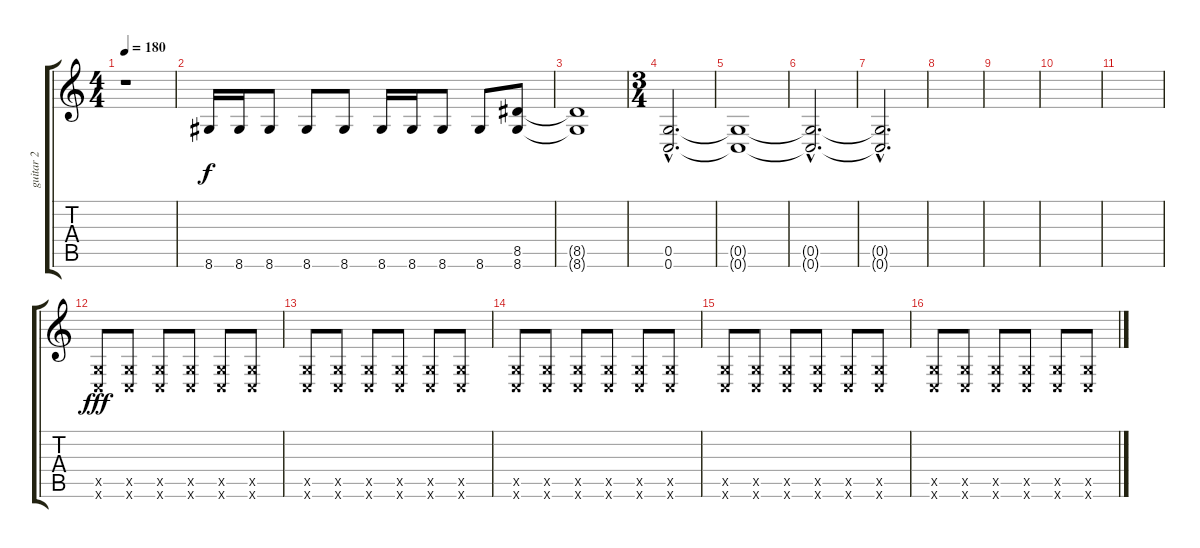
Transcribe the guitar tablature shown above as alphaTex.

\track ("guitar 2" "guitar 2") {instrument overdrivenguitar}
\staff {score tabs}
\tuning (D4 A3 F3 C3 G2 C2) {hide}
\ts (4 4)
\tempo 180
\clef g2
\ks c
r.1{dy f} |
8.6.16 8.6.16 8.6.8 8.6.8 8.6.8 8.6.16 8.6.16 8.6.8 8.6.8 (8.5 8.6).8 |
(8.5{t} 8.6{t}).1 |
\ts (3 4)
(0.5{hac} 0.6{hac}).2{d} |
(0.5{t} 0.6{t}).1 |
(0.5{hac t} 0.6{hac t}).2{d} |
(0.5{hac t} 0.6{hac t}).2{d} |
|
|
|
|
(0.5{x} 0.6{x}).8{dy fff} (0.5{x} 0.6{x}).8 (0.5{x} 0.6{x}).8 (0.5{x} 0.6{x}).8 (0.5{x} 0.6{x}).8 (0.5{x} 0.6{x}).8 |
(0.5{x} 0.6{x}).8 (0.5{x} 0.6{x}).8 (0.5{x} 0.6{x}).8 (0.5{x} 0.6{x}).8 (0.5{x} 0.6{x}).8 (0.5{x} 0.6{x}).8 |
(0.5{x} 0.6{x}).8 (0.5{x} 0.6{x}).8 (0.5{x} 0.6{x}).8 (0.5{x} 0.6{x}).8 (0.5{x} 0.6{x}).8 (0.5{x} 0.6{x}).8 |
(0.5{x} 0.6{x}).8 (0.5{x} 0.6{x}).8 (0.5{x} 0.6{x}).8 (0.5{x} 0.6{x}).8 (0.5{x} 0.6{x}).8 (0.5{x} 0.6{x}).8 |
(0.5{x} 0.6{x}).8 (0.5{x} 0.6{x}).8 (0.5{x} 0.6{x}).8 (0.5{x} 0.6{x}).8 (0.5{x} 0.6{x}).8 (0.5{x} 0.6{x}).8
